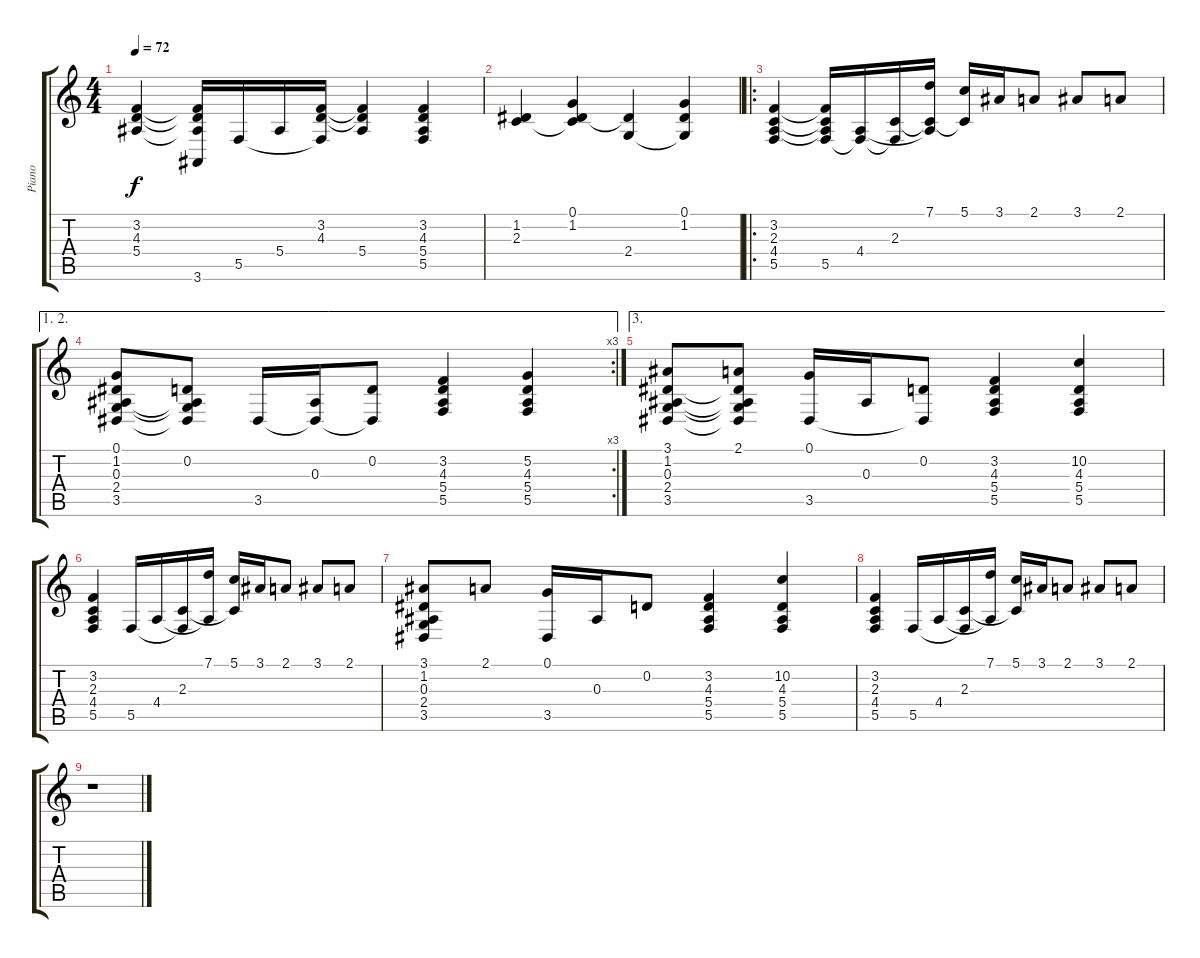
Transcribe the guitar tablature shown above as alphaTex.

\track ("Piano" "Piano") {instrument acousticgrandpiano}
\staff {score tabs}
\tuning (G4 D4 Bb3 F3 C3 G2) {hide}
\ts (4 4)
\tempo 72
\clef g2
\ks c
(3.2 4.3 5.4).4{dy f} (3.2{t} 4.3{t} 5.4{t} 3.6).16 5.5.16 5.4.16 (3.2 4.3 5.5{t}).16 (3.2{t} 4.3{t} 5.4).4 (3.2 4.3 5.4 5.5).4 |
(1.2 2.3).4 (0.1 1.2 2.3{t}).4 (1.2{t} 2.4).4 (0.1 1.2 2.4{t}).4 |
\ro
(3.2 2.3 4.4 5.5).4 (3.2{t} 2.3{t} 4.4{t} 5.5).16 (4.4 5.5{t}).16 (2.3 5.5{t}).16 (7.1 2.3{t} 4.4{t}).16 (5.1 2.3{t}).16 3.1.16 2.1.8 3.1.8 2.1.8 |
\ae (1 2)
\rc 3
(0.1 1.2 0.3 2.4 3.5).8 (0.2 0.3{t} 2.4{t} 3.5{t}).8 3.5.16 (0.3 3.5{t}).16 (0.2 3.5{t}).8 (3.2 4.3 5.4 5.5).4 (5.2 4.3 5.4 5.5).4 |
\ae 3
(3.1 1.2 0.3 2.4 3.5).8 (2.1 1.2{t} 0.3{t} 2.4{t} 3.5{t}).8 (0.1 3.5).16 0.3.16 (0.2 3.5{t}).8 (3.2 4.3 5.4 5.5).4 (10.2 4.3 5.4 5.5).4 |
(3.2 2.3 4.4 5.5).4{volume 8} 5.5.16 4.4.16 (2.3 5.5{t}).16 (7.1 4.4{t}).16 (5.1 2.3{t}).16 3.1.16 2.1.8 3.1.8 2.1.8 |
(3.1 1.2 0.3 2.4 3.5).8{volume 4} 2.1.8 (0.1 3.5).16 0.3.16 0.2.8 (3.2 4.3 5.4 5.5).4 (10.2 4.3 5.4 5.5).4 |
(3.2 2.3 4.4 5.5).4{volume 0} 5.5.16 4.4.16 (2.3 5.5{t}).16 (7.1 4.4{t}).16 (5.1 2.3{t}).16 3.1.16 2.1.8 3.1.8 2.1.8 |
r.1
